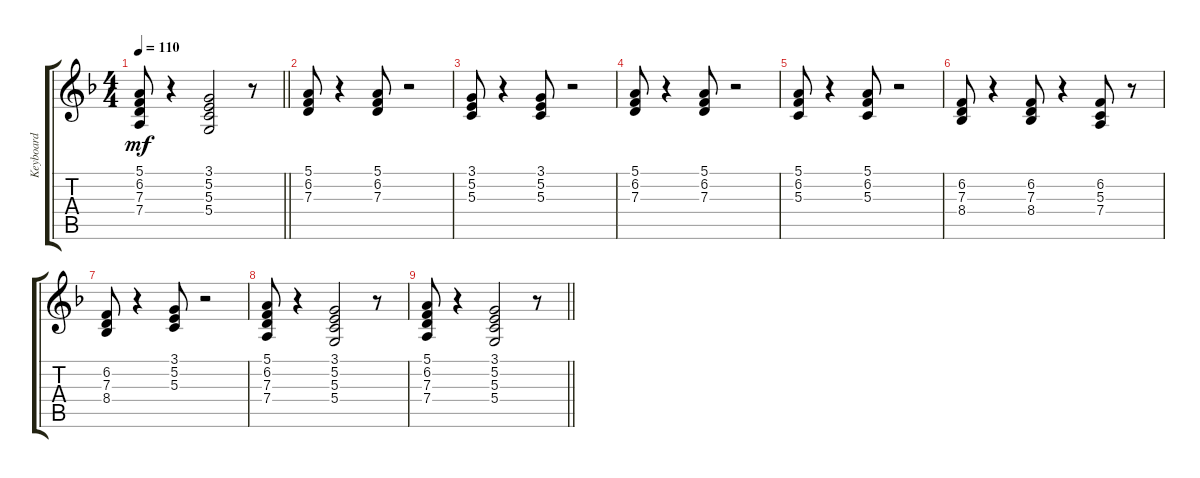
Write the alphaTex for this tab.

\track ("Keyboard" "Keyboard") {instrument electricpiano2}
\staff {score tabs}
\tuning (E4 B3 G3 D3 A2 E2) {hide}
\ts (4 4)
\tempo 110
\clef g2
\barLineRight lightlight
\ks dminor
(5.1 6.2 7.3 7.4).8{dy mf} r.4 (3.1 5.2 5.3 5.4).2 r.8 |
(5.1 6.2 7.3).8{volume 0} r.4 (5.1 6.2 7.3).8 r.2 |
(3.1 5.2 5.3).8 r.4 (3.1 5.2 5.3).8 r.2 |
(5.1 6.2 7.3).8 r.4 (5.1 6.2 7.3).8 r.2 |
(5.1 6.2 5.3).8 r.4 (5.1 6.2 5.3).8 r.2 |
(6.2 7.3 8.4).8 r.4 (6.2 7.3 8.4).8 r.4 (6.2 5.3 7.4).8 r.8 |
(6.2 7.3 8.4).8 r.4 (3.1 5.2 5.3).8 r.2 |
(5.1 6.2 7.3 7.4).8 r.4 (3.1 5.2 5.3 5.4).2 r.8 |
\barLineRight lightlight
(5.1 6.2 7.3 7.4).8 r.4 (3.1 5.2 5.3 5.4).2 r.8
